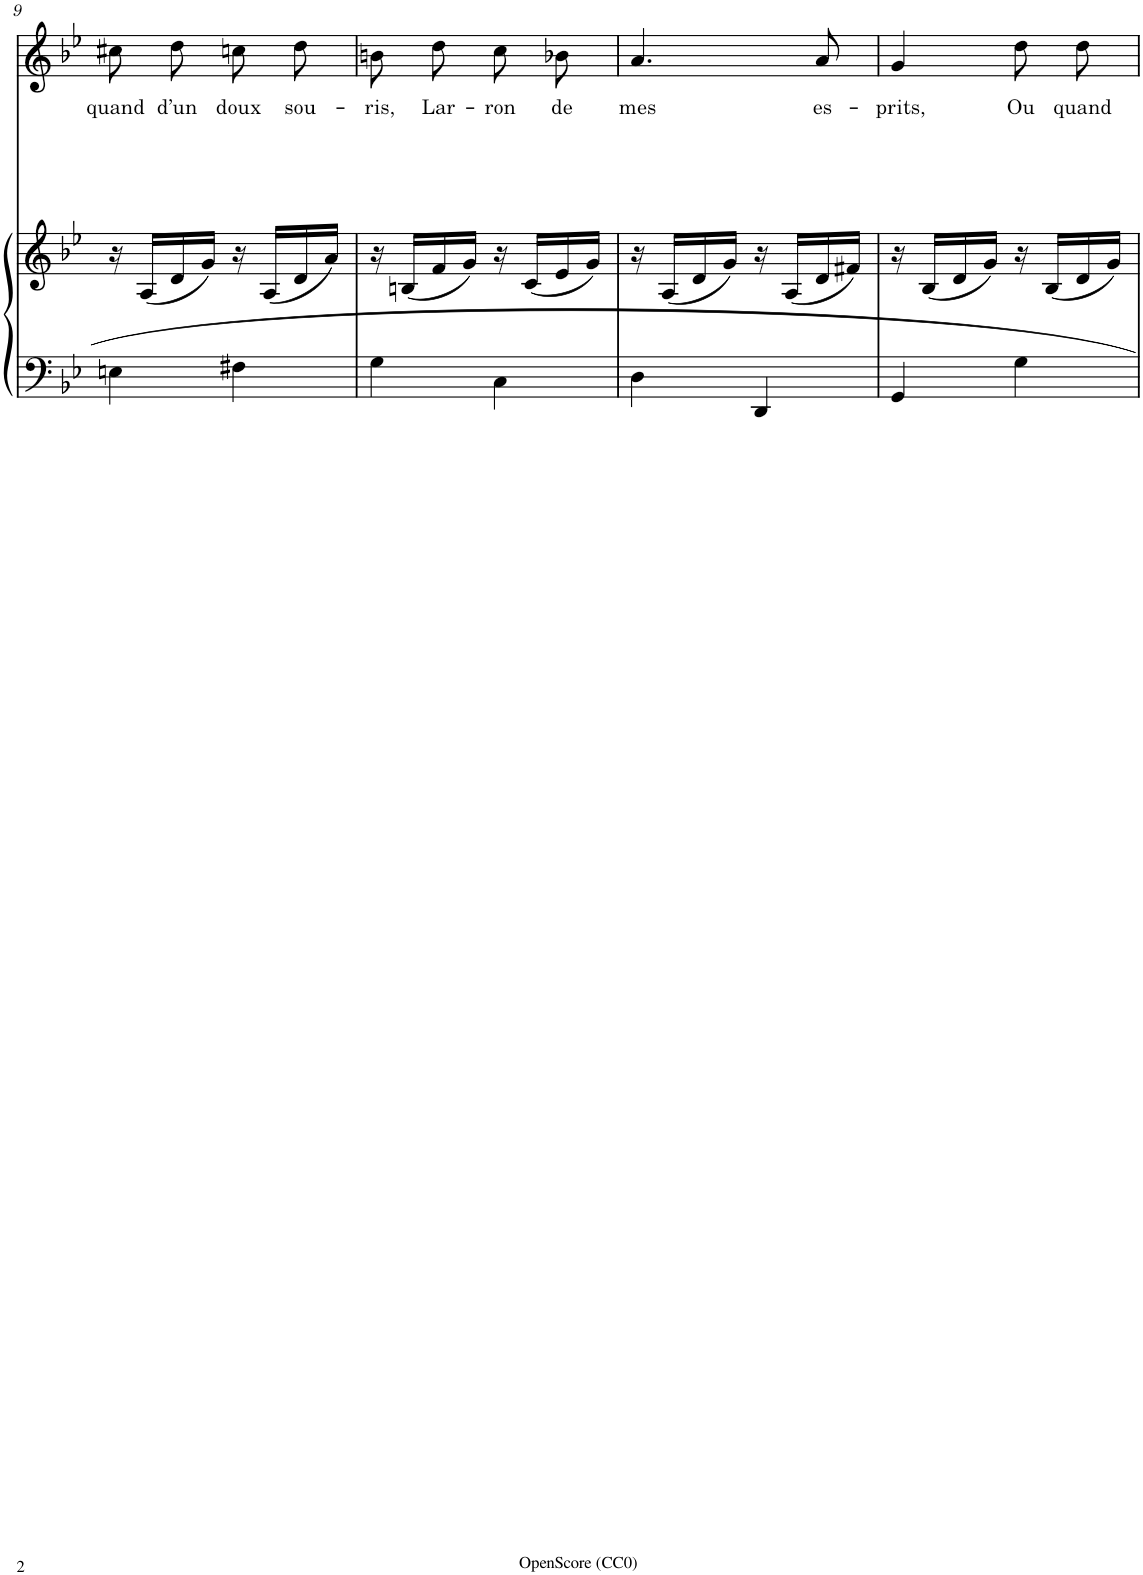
**kern	**kern	**kern	**text
*part2	*part2	*part1	*part1
*staff3	*staff2	*staff1	*staff1
*I"Piano	*	*I"Voice	*
*I'Pno	*	*	*
!!LO:PB:g=z
*clefF4	*clefG2	*clefG2	*
*k[b-e-]	*k[b-e-]	*k[b-e-]	*
*M2/4	*M2/4	*M2/4	*
=9	=9	=9	=9
!	!	!	!LO:LY:b
4En\	16r	8cc#X\L	quand
.	(16A/LL	.	.
!	!	!	!LO:LY:b
.	16d/	8dd\J	d’un
.	16g/JJ)	.	.
!	!	!	!LO:LY:b
4F#X\	16r	8ccn\L	doux
.	(16A/LL	.	.
!	!	!	!LO:LY:b
.	16d/	8dd\J	sou-
.	16a/JJ)	.	.
=10	=10	=10	=10
!	!	!	!LO:LY:b
4G\	16r	8bn\L	-ris,
.	(16Bn/LL	.	.
!	!	!	!LO:LY:b
.	16f/	8dd\J	Lar-
.	16g/JJ)	.	.
!	!	!	!LO:LY:b
4C\	16r	8cc\L	-ron
.	(16c/LL	.	.
!	!	!	!LO:LY:b
.	16e-/	8b-X\J	de
.	16g/JJ)	.	.
=11	=11	=11	=11
!	!	!	!LO:LY:b
4D\	16r	4.a/	mes
.	(16A/LL	.	.
.	16d/	.	.
.	16g/JJ)	.	.
4DD/	16r	.	.
.	(16A/LL	.	.
!	!	!	!LO:LY:b
.	16d/	8a/	es-
.	16f#X/JJ)	.	.
=12	=12	=12	=12
!	!	!	!LO:LY:b
4GG/	16r	4g/	-prits,
.	(16B-/LL	.	.
.	16d/	.	.
.	16g/JJ)	.	.
!	!	!	!LO:LY:b
4G\	16r	8dd\L	Ou
.	(16B-/LL	.	.
!	!	!	!LO:LY:b
.	16d/	8dd\J	quand
.	16g/JJ)	.	.
=	=	=	=
*-	*-	*-	*-
